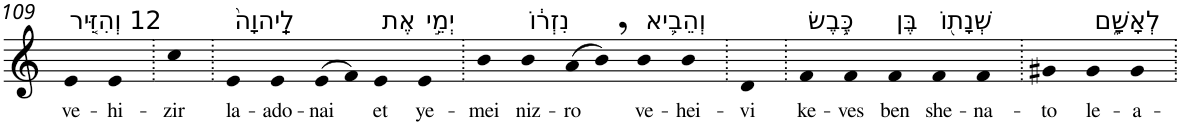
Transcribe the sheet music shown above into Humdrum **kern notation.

**kern	**text
*part1	*part1
*staff1	*staff1
*I"Piano	*
*I'Pno	*
!!LO:PB:g=z
*clefG2	*
*k[]	*
=109	=109
!LO:TX:a:t=12 וְהִזִּ֤יר	!
!	!LO:LY:b
4e	ve-
!	!LO:LY:b
4e	-hi-
=110.	=110.
!	!LO:LY:b
4cc	-zir
=111.	=111.
!LO:TX:a:t=לַֽיהוָה֙	!
!	!LO:LY:b
4e	la-
!	!LO:LY:b
4e	-ado-
!	!LO:LY:b
(>8e	-nai
8f)	.
!LO:TX:a:t=אֶת	!
!	!LO:LY:b
4e	et
!LO:TX:a:t=יְמֵ֣י	!
!	!LO:LY:b
4e	ye-
=112.	=112.
!	!LO:LY:b
4b	-mei
!LO:TX:a:t=נִזְר֔וֹ	!
!	!LO:LY:b
4b	niz-
!	!LO:LY:b
(>8a	-ro
8b,)	.
!LO:TX:a:t=וְהֵבִ֛יא	!
!	!LO:LY:b
4b	ve-
!	!LO:LY:b
4b	-hei-
=113.	=113.
!	!LO:LY:b
4d	-vi
=114.	=114.
!LO:TX:a:t=כֶּ֥בֶשׂ	!
!	!LO:LY:b
4f	ke-
!	!LO:LY:b
4f	-ves
!LO:TX:a:t=בֶּן	!
!	!LO:LY:b
4f	ben
!LO:TX:a:t=שְׁנָת֖וֹ	!
!	!LO:LY:b
4f	she-
!	!LO:LY:b
4f	-na-
=115.	=115.
!	!LO:LY:b
4g#X	-to
!LO:TX:a:t=לְאָשָׁ֑ם	!
!	!LO:LY:b
4g#	le-
!	!LO:LY:b
4g#	-a-
=.	=.
*-	*-
